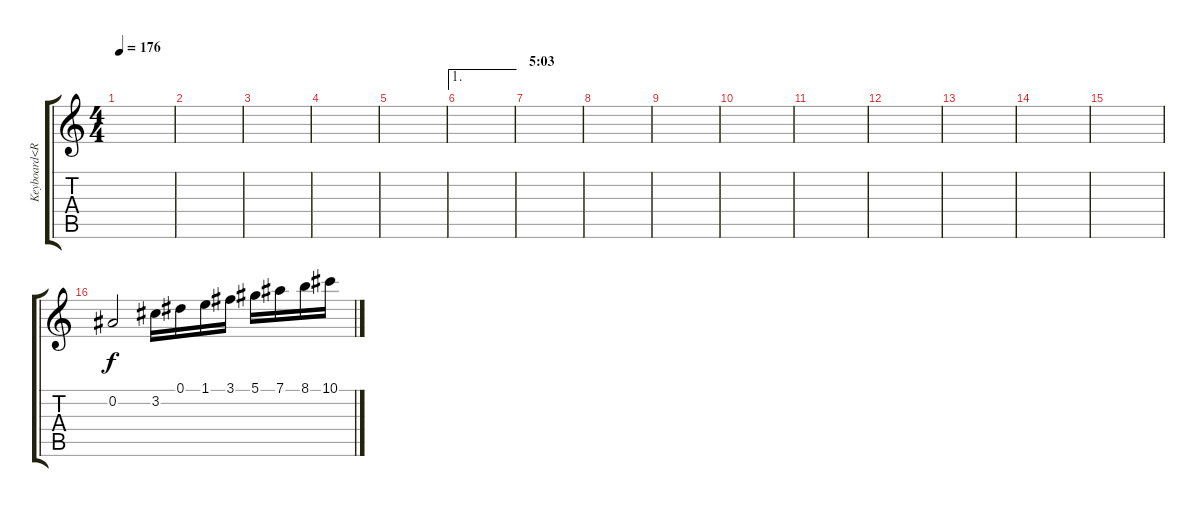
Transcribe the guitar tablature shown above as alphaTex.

\track ("Keyboard<R>" "Keyboard<R") {instrument stringensemble1}
\staff {score tabs}
\tuning (Eb5 Bb4 Gb4 Db4 Ab3 Eb3) {hide}
\ts (4 4)
\tempo 176
\clef g2
\ks c
|
|
|
|
|
\ae 1
|
\section ("" "5:03")
|
|
|
|
|
|
|
|
|
0.2.2 3.2.16 0.1.16 1.1.16 3.1.16 5.1.16 7.1.16 8.1.16 10.1.16
